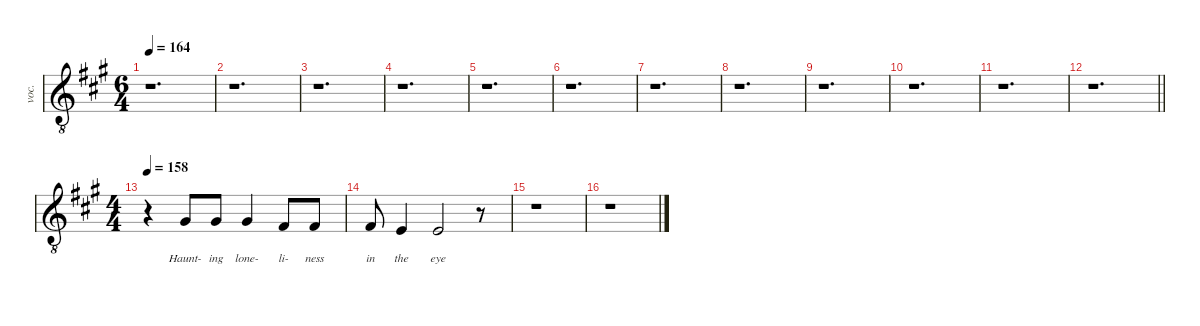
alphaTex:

\defaultSystemsLayout 4
\hideDynamics
\bracketExtendMode groupsimilarinstruments
\otherSystemsTrackNameOrientation horizontal
\track ("Vocals" "voc.") {defaultSystemsLayout 8 mute instrument choiraahs}
\staff {score}
\tuning (E4 B3 G3 D3 A2 E2)
\ts (6 4)
\tempo 164
\clef g2
\ottava 8vb
\ks f#minor
r.1{d dy f beam Down} |
r.1{d beam Down} |
r.1{d beam Down} |
r.1{d beam Down} |
r.1{d beam Down} |
r.1{d beam Down} |
r.1{d beam Down} |
r.1{d beam Down} |
r.1{d beam Down} |
r.1{d beam Down} |
r.1{d beam Down} |
\barLineRight lightlight
r.1{d beam Down} |
\ts (4 4)
\beaming (8 2 2 2 2)
\tempo 158
r.4{beam Down} 6.4{acc #}.8{lyrics (0 "Haunt-") lyrics (1 "") lyrics (2 "") lyrics (3 "") lyrics (4 "") beam Up} 6.4{acc #}.8{lyrics (0 "ing") lyrics (1 "") lyrics (2 "") lyrics (3 "") lyrics (4 "") beam Up} 6.4{acc #}.4{lyrics (0 "lone-") lyrics (1 "") lyrics (2 "") lyrics (3 "") lyrics (4 "") beam Up} 4.4{acc #}.8{lyrics (0 "li-") lyrics (1 "") lyrics (2 "") lyrics (3 "") lyrics (4 "") beam Up} 4.4{acc #}.8{lyrics (0 "ness") lyrics (1 "") lyrics (2 "") lyrics (3 "") lyrics (4 "") beam Up} |
4.4{acc #}.8{lyrics (0 "in") lyrics (1 "") lyrics (2 "") lyrics (3 "") lyrics (4 "") beam Up} 2.4{acc forcenatural}.4{lyrics (0 "the") lyrics (1 "") lyrics (2 "") lyrics (3 "") lyrics (4 "") beam Up} 2.4{acc forcenatural}.2{lyrics (0 "eye") lyrics (1 "") lyrics (2 "") lyrics (3 "") lyrics (4 "") beam Up} r.8{beam Up} |
r.1{beam Down} |
r.1{beam Down}
